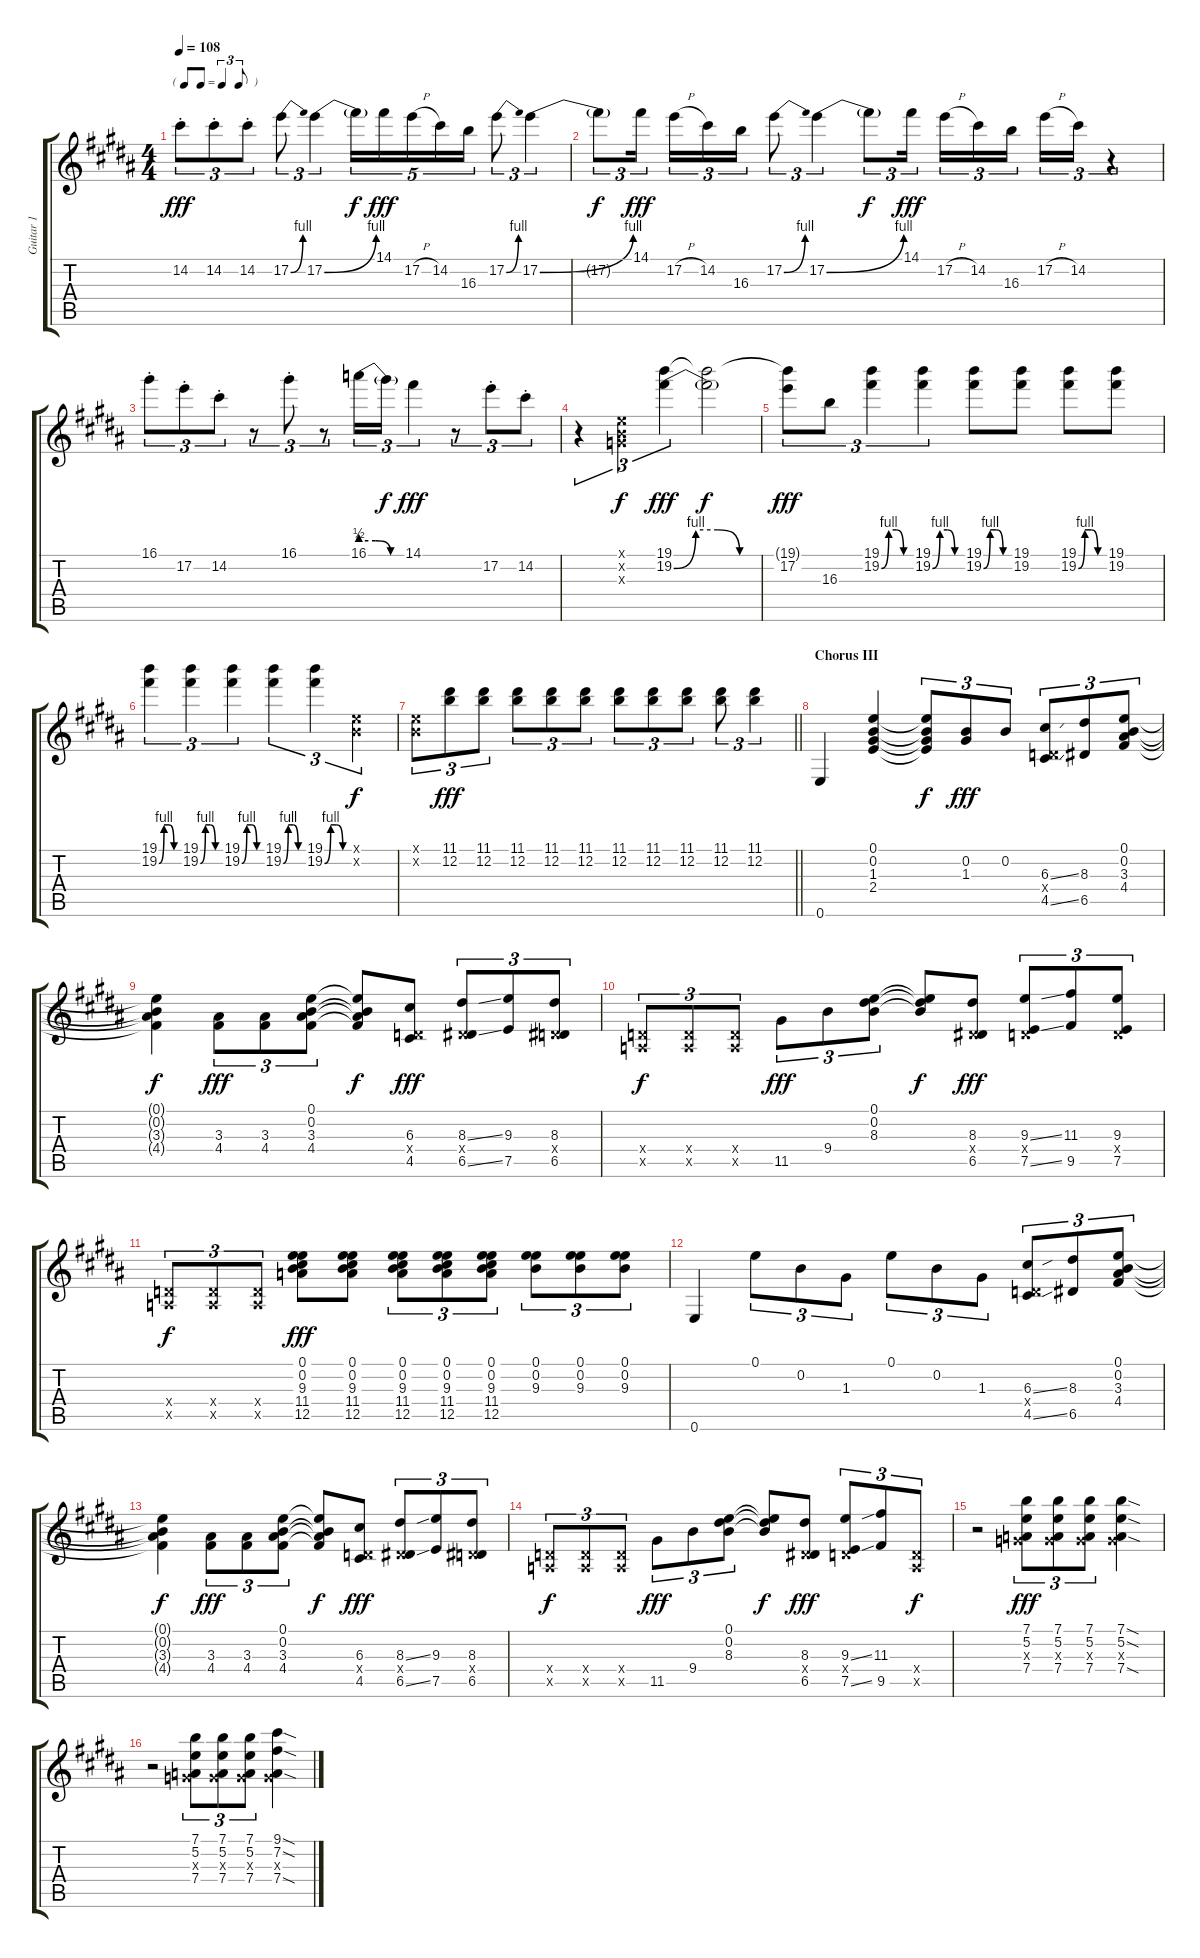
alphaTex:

\track ("Guitar 1" "Guitar 1") {instrument electricguitarclean}
\staff {score tabs}
\tuning (E4 B3 G3 D3 A2 E2) {hide}
\ts (4 4)
\tf triplet8th
\tempo 108
\clef g2
\ks b
14.2{st}.8{tu (3 2) dy fff} 14.2{st}.8{tu (3 2)} 14.2{st}.8{tu (3 2)} 17.2{be (bend 0 0 60 4)}.8{tu (3 2)} 17.2{be (bend 0 0 60 4)}.4{tu (3 2)} 17.2{t}.16{tu (5 4) dy f} 14.1.16{tu (5 4) dy fff} 17.2{h}.16{tu (5 4)} 14.2.16{tu (5 4)} 16.3.16{tu (5 4)} 17.2{be (bend 0 0 60 4)}.8{tu (3 2)} 17.2{be (bend 0 0 60 4)}.4{tu (3 2)} |
17.2{t}.8{tu (3 2) dy f} 14.1.16{tu (3 2) dy fff} 17.2{h}.16{tu (3 2)} 14.2.16{tu (3 2)} 16.3.16{tu (3 2)} 17.2{be (bend 0 0 60 4)}.8{tu (3 2)} 17.2{be (bend 0 0 60 4)}.4{tu (3 2)} 17.2{t}.8{tu (3 2) dy f} 14.1.16{tu (3 2) dy fff} 17.2{h}.16{tu (3 2)} 14.2.16{tu (3 2)} 16.3.16{tu (3 2)} 17.2{h}.16{tu (3 2)} 14.2.16{tu (3 2)} r.4{tu (3 2)} |
16.1{st}.8{tu (3 2)} 17.2{st}.8{tu (3 2)} 14.2{st}.8{tu (3 2)} r.8{tu (3 2)} 16.1{st}.8{tu (3 2)} r.8{tu (3 2)} 16.1{be (custom 0 2 20 2 40 0 60 0)}.16{tu (3 2)} 16.1{t}.16{tu (3 2) dy f} 14.1.4{tu (3 2) dy fff} r.8{tu (3 2)} 17.2{st}.8{tu (3 2)} 14.2{st}.8{tu (3 2)} |
r.4{tu (3 2)} (0.1{x} 0.2{x} 0.3{x}).4{tu (3 2) dy f} (19.1 19.2{be (custom 0 0 15 4 30 4 45 0 60 0)}).4{tu (3 2) dy fff} (19.1{t} 19.2{t}).2{dy f} |
(19.1{t} 17.2).8{tu (3 2) dy fff} 16.3.8{tu (3 2)} (19.1 19.2{be (custom 0 0 15 4 30 4 45 0 60 0)}).4{tu (3 2)} (19.1 19.2{be (custom 0 0 15 4 30 4 45 0 60 0)}).4{tu (3 2)} (19.1 19.2{be (custom 0 0 15 4 30 4 45 0 60 0)}).8 (19.1 19.2).8 (19.1 19.2{be (custom 0 0 15 4 30 4 45 0 60 0)}).8 (19.1 19.2).8 |
(19.1 19.2{be (custom 0 0 15 4 30 4 45 0 60 0)}).4{tu (3 2)} (19.1 19.2{be (custom 0 0 15 4 30 4 45 0 60 0)}).4{tu (3 2)} (19.1 19.2{be (custom 0 0 15 4 30 4 45 0 60 0)}).4{tu (3 2)} (19.1 19.2{be (custom 0 0 15 4 30 4 45 0 60 0)}).4{tu (3 2)} (19.1 19.2{be (custom 0 0 15 4 30 4 45 0 60 0)}).4{tu (3 2)} (0.1{x} 0.2{x}).4{tu (3 2) dy f} |
\barLineRight lightlight
(0.1{x} 0.2{x}).8{tu (3 2)} (11.1 12.2).8{tu (3 2) dy fff} (11.1 12.2).8{tu (3 2)} (11.1 12.2).8{tu (3 2)} (11.1 12.2).8{tu (3 2)} (11.1 12.2).8{tu (3 2)} (11.1 12.2).8{tu (3 2)} (11.1 12.2).8{tu (3 2)} (11.1 12.2).8{tu (3 2)} (11.1 12.2).8{tu (3 2)} (11.1 12.2).4{tu (3 2)} |
\section ("" "Chorus III")
0.6.4{volume 13 instrument electricguitarclean} (0.1 0.2 1.3 2.4).4 (0.1{t} 0.2{t} 1.3{t} 2.4{t}).8{tu (3 2) dy f} (0.2 1.3).8{tu (3 2) dy fff} 0.2.8{tu (3 2)} (6.3{ss} 0.4{x} 4.5{ss}).8{tu (3 2)} (8.3 6.5).8{tu (3 2)} (0.1 0.2 3.3 4.4).8{tu (3 2)} |
(0.1{t} 0.2{t} 3.3{t} 4.4{t}).4{dy f} (3.3 4.4).8{tu (3 2) dy fff} (3.3 4.4).8{tu (3 2)} (0.1 0.2 3.3 4.4).8{tu (3 2)} (0.1{t} 0.2{t} 3.3{t} 4.4{t}).8{dy f} (6.3 0.4{x} 4.5).8{dy fff} (8.3{ss} 0.4{x} 6.5{ss}).8{tu (3 2)} (9.3 7.5).8{tu (3 2)} (8.3 0.4{x} 6.5).8{tu (3 2)} |
(0.4{x} 0.5{x}).8{tu (3 2) dy f} (0.4{x} 0.5{x}).8{tu (3 2)} (0.4{x} 0.5{x}).8{tu (3 2)} 11.5.8{tu (3 2) dy fff} 9.4.8{tu (3 2)} (0.1 0.2 8.3).8{tu (3 2)} (0.1{t} 0.2{t} 8.3{t}).8{dy f} (8.3 0.4{x} 6.5).8{dy fff} (9.3{ss} 0.4{x} 7.5{ss}).8{tu (3 2)} (11.3 9.5).8{tu (3 2)} (9.3 0.4{x} 7.5).8{tu (3 2)} |
(0.4{x} 0.5{x}).8{tu (3 2) dy f} (0.4{x} 0.5{x}).8{tu (3 2)} (0.4{x} 0.5{x}).8{tu (3 2)} (0.1 0.2 9.3 11.4 12.5).8{dy fff} (0.1 0.2 9.3 11.4 12.5).8 (0.1 0.2 9.3 11.4 12.5).8{tu (3 2)} (0.1 0.2 9.3 11.4 12.5).8{tu (3 2)} (0.1 0.2 9.3 11.4 12.5).8{tu (3 2)} (0.1 0.2 9.3).8{tu (3 2)} (0.1 0.2 9.3).8{tu (3 2)} (0.1 0.2 9.3).8{tu (3 2)} |
0.6.4 0.1.8{tu (3 2)} 0.2.8{tu (3 2)} 1.3.8{tu (3 2)} 0.1.8{tu (3 2)} 0.2.8{tu (3 2)} 1.3.8{tu (3 2)} (6.3{ss} 0.4{x} 4.5{ss}).8{tu (3 2)} (8.3 6.5).8{tu (3 2)} (0.1 0.2 3.3 4.4).8{tu (3 2)} |
(0.1{t} 0.2{t} 3.3{t} 4.4{t}).4{dy f} (3.3 4.4).8{tu (3 2) dy fff} (3.3 4.4).8{tu (3 2)} (0.1 0.2 3.3 4.4).8{tu (3 2)} (0.1{t} 0.2{t} 3.3{t} 4.4{t}).8{dy f} (6.3 0.4{x} 4.5).8{dy fff} (8.3{ss} 0.4{x} 6.5{ss}).8{tu (3 2)} (9.3 7.5).8{tu (3 2)} (8.3 0.4{x} 6.5).8{tu (3 2)} |
(0.4{x} 0.5{x}).8{tu (3 2) dy f} (0.4{x} 0.5{x}).8{tu (3 2)} (0.4{x} 0.5{x}).8{tu (3 2)} 11.5.8{tu (3 2) dy fff} 9.4.8{tu (3 2)} (0.1 0.2 8.3).8{tu (3 2)} (0.1{t} 0.2{t} 8.3{t}).8{dy f} (8.3 0.4{x} 6.5).8{dy fff} (9.3{ss} 0.4{x} 7.5{ss}).8{tu (3 2)} (11.3 9.5).8{tu (3 2)} (0.4{x} 0.5{x}).8{tu (3 2) dy f} |
r.2 (7.1 5.2 0.3{x} 7.4).8{tu (3 2) dy fff} (7.1 5.2 0.3{x} 7.4).8{tu (3 2)} (7.1 5.2 0.3{x} 7.4).8{tu (3 2)} (7.1{sod} 5.2{sod} 0.3{x} 7.4{sod}).4 |
r.2 (7.1 5.2 0.3{x} 7.4).8{tu (3 2)} (7.1 5.2 0.3{x} 7.4).8{tu (3 2)} (7.1 5.2 0.3{x} 7.4).8{tu (3 2)} (9.1{sod} 7.2{sod} 0.3{x} 7.4{sod}).4
